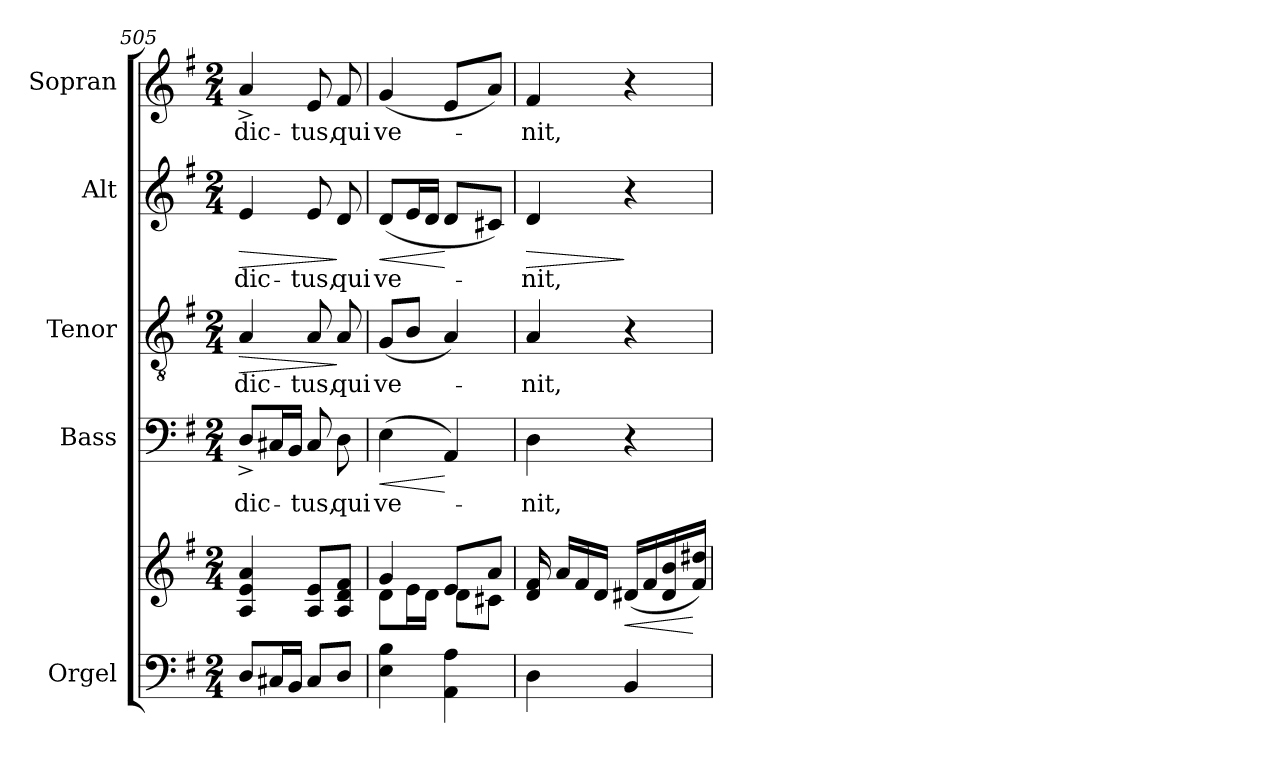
**kern	**kern	**dynam	**kern	**text	**dynam	**kern	**text	**dynam	**kern	**text	**dynam	**kern	**text
*part5	*part5	*part5	*part4	*part4	*part4	*part3	*part3	*part3	*part2	*part2	*part2	*part1	*part1
*staff6	*staff5	*staff5/6	*staff4	*staff4	*staff4	*staff3	*staff3	*staff3	*staff2	*staff2	*staff2	*staff1	*staff1
*I"Orgel	*	*	*I"Bass	*	*	*I"Tenor	*	*	*I"Alt	*	*	*I"Sopran	*
*I'Org.	*	*	*I'B.	*	*	*I'T.	*	*	*I'A.	*	*	*I'S.	*
*clefF4	*clefG2	*	*clefF4	*	*	*clefGv2	*	*	*clefG2	*	*	*clefG2	*
*k[f#]	*k[f#]	*	*k[f#]	*	*	*k[f#]	*	*	*k[f#]	*	*	*k[f#]	*
*G:	*G:	*	*G:	*	*	*G:	*	*	*G:	*	*	*G:	*
*M2/4	*M2/4	*	*M2/4	*	*	*M2/4	*	*	*M2/4	*	*	*M2/4	*
=505	=505	=505	=505	=505	=505	=505	=505	=505	=505	=505	=505	=505	=505
!	!	!	!	!LO:LY:b	!	!	!LO:LY:b	!LO:HP:b	!	!LO:LY:b	!LO:HP:b	!	!LO:LY:b
8D/L	4A/ 4e/ 4a/	.	8D^>/L	-dic-	.	4A/	-dic-	>	4e/	-dic-	>	4a^>/	-dic-
16C#X/L	.	.	16C#X/L	.	.	.	.	.	.	.	.	.	.
16BB/JJ	.	.	16BB/JJ	.	.	.	.	.	.	.	.	.	.
!	!	!	!	!LO:LY:b	!	!	!LO:LY:b	!	!	!LO:LY:b	!	!	!LO:LY:b
8C#/L	8A/ 8e/L	.	8C#/	-tus,	.	8A/	-tus,	.	8e/	-tus,	.	8e/	-tus,
!	!	!	!	!LO:LY:b	!	!	!LO:LY:b	!	!	!LO:LY:b	!	!	!LO:LY:b
8D/J	8A/ 8d/ 8f#/J	.	8D\	qui	.	8A/	qui	]	8d/	qui	]	8f#/	qui
=506	=506	=506	=506	=506	=506	=506	=506	=506	=506	=506	=506	=506	=506
*	*^	*	*	*	*	*	*	*	*	*	*	*	*
!	!	!	!	!	!LO:LY:b	!LO:HP:b	!	!LO:LY:b	!	!	!LO:LY:b	!LO:HP:b	!	!LO:LY:b
4E\ 4B\	4g/	8d\L	.	(>4E\	ve-	<	(<8G/L	ve-	.	(<8d/L	ve-	<	(<4g/	ve-
.	.	16e\L	.	.	.	.	8B/J	.	.	16e/L	.	.	.	.
.	.	16d\JJ	.	.	.	.	.	.	.	16d/JJ	.	.	.	.
4AA\ 4A\	8e/L	8d\L	.	4AA/)	.	[	4A/)	.	.	8d/L	.	[	8e/L	.
.	8a/J	8c#X\J	.	.	.	.	.	.	.	8c#X/J)	.	.	8a/J)	.
=507	=507	=507	=507	=507	=507	=507	=507	=507	=507	=507	=507	=507	=507	=507
!	!	!	!	!	!LO:LY:b	!	!	!LO:LY:b	!	!	!LO:LY:b	!LO:HP:b	!	!LO:LY:b
*	*v	*v	*	*	*	*	*	*	*	*	*	*	*	*
4D\	16d/ 16f#/	.	4D\	-nit,	.	4A/	-nit,	.	4d/	-nit,	>	4f#/	-nit,
.	16a/LL	.	.	.	.	.	.	.	.	.	.	.	.
.	16f#/	.	.	.	.	.	.	.	.	.	.	.	.
.	16d/JJ	.	.	.	.	.	.	.	.	.	.	.	.
!	!	!LO:HP:b	!	!	!	!	!	!	!	!	!	!	!
4BB/	(<16d#X/LL	<	4r	.	.	4r	.	.	4r	.	]	4r	.
.	16f#/	.	.	.	.	.	.	.	.	.	.	.	.
.	16d#/ 16b/	.	.	.	.	.	.	.	.	.	.	.	.
.	16f#/ 16dd#X/JJ)	[	.	.	.	.	.	.	.	.	.	.	.
=	=	=	=	=	=	=	=	=	=	=	=	=	=
*-	*-	*-	*-	*-	*-	*-	*-	*-	*-	*-	*-	*-	*-
